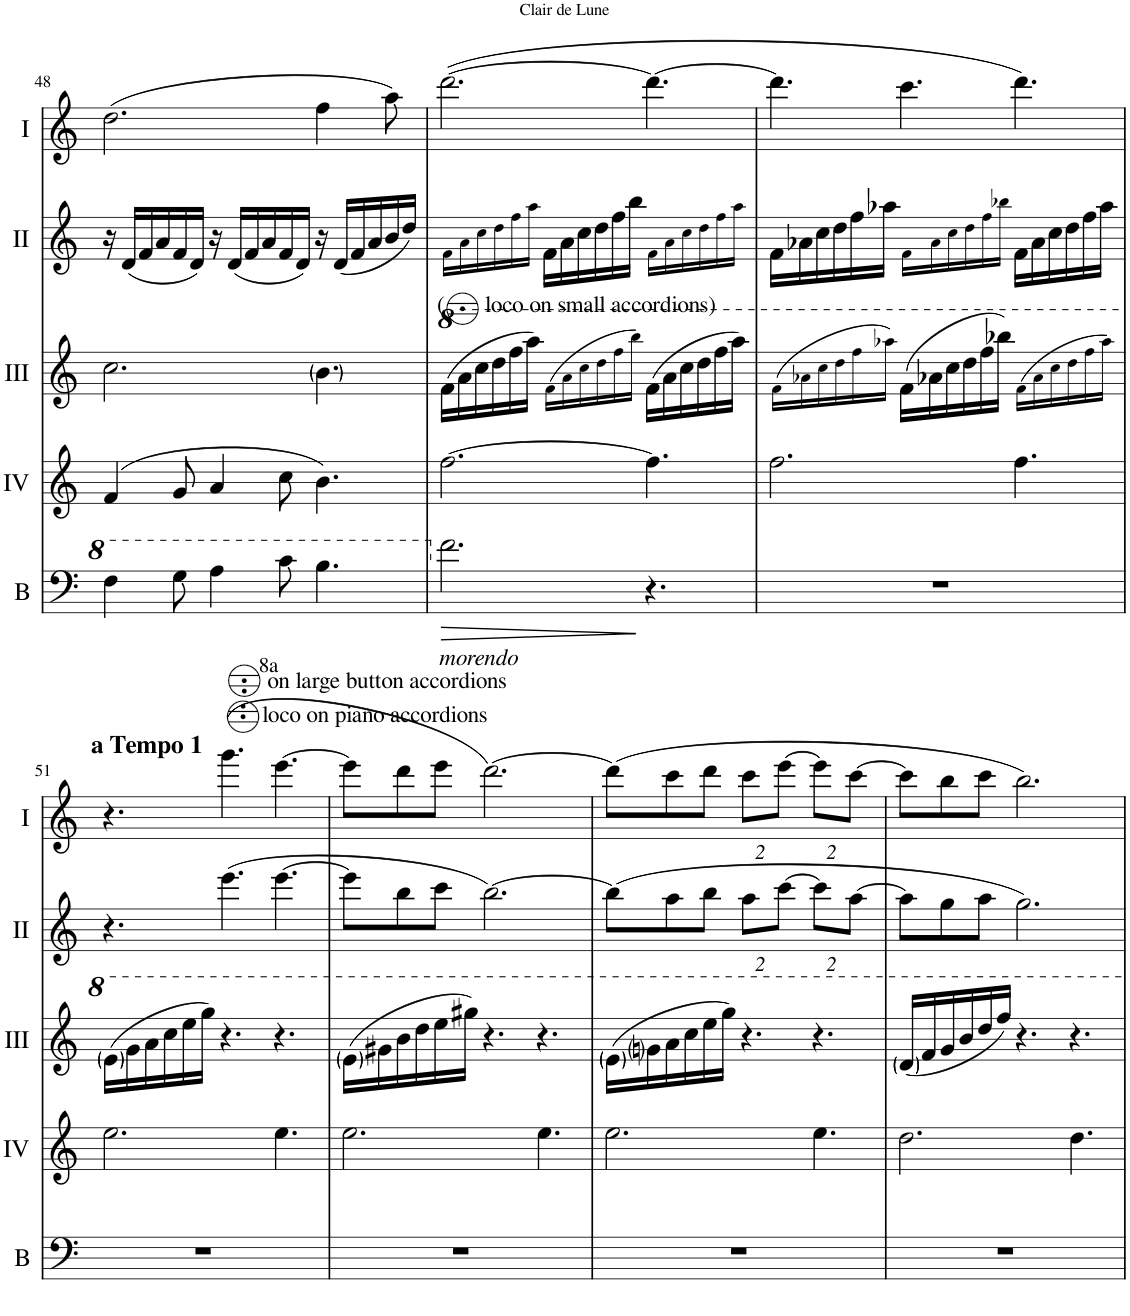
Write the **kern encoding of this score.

**kern	**dynam	**kern	**kern	**kern	**kern
*part5	*part5	*part4	*part3	*part2	*part1
*staff5	*staff5	*staff4	*staff3	*staff2	*staff1
*I"Bass	*	*I"Acc. 4	*I"Acc. 3	*I"Acc. 2	*I"Acc. 1
*I'B	*	*	*	*	*
!!LO:PB:g=z
*clefF4	*	*clefG2	*clefG2	*clefG2	*clefG2
*Trd7c12	*	*Trd7c12	*Trd7c12	*	*
*k[]	*	*k[]	*k[]	*k[]	*k[]
*M9/8	*	*M9/8	*M9/8	*M9/8	*M9/8
=48	=48	=48	=48	=48	=48
4f\	.	(4f/	2.cc\	16r	(2.dd\
.	.	.	.	(16d/LL	.
.	.	.	.	16f/	.
.	.	.	.	16a/	.
8g\	.	8g/	.	16f/	.
.	.	.	.	16d/JJ)	.
4a\	.	4a/	.	16r	.
.	.	.	.	(16d/LL	.
.	.	.	.	16f/	.
.	.	.	.	16a/	.
8cc\	.	8cc\	.	16f/	.
.	.	.	.	16d/JJ)	.
4.b\	.	4.b\)	4.b\	16r	4ff\
.	.	.	.	(16d/LL	.
.	.	.	.	16f/	.
.	.	.	.	16a/	.
.	.	.	.	16b/	8aa\)
.	.	.	.	16dd/JJ)	.
=49	=49	=49	=49	=49	=49
!	!	!	!LO:TX:a:t=(       loco on small accordions)	!	!
!LO:TX:b:i:t=morendo	!	!	!	!	!
!	!LO:HP:b	!	!	!	!
2.f\	>	[2.ff\	(16ff\LL	16f\LL	([2.ddd\
.	.	.	16aa\	16a\	.
.	.	.	16ccc\	16cc\	.
.	.	.	16ddd\	16dd\	.
.	.	.	16fff\	16ff\	.
.	.	.	16aaa\JJ)	16aa\JJ	.
.	.	.	(16ff\LL	16f\LL	.
.	.	.	16aa\	16a\	.
.	.	.	16ccc\	16cc\	.
.	.	.	16ddd\	16dd\	.
.	.	.	16fff\	16ff\	.
.	.	.	16bbb\JJ)	16bb\JJ	.
4.r	]	4.ff\]	(16ff\LL	16f\LL	4.ddd\_
.	.	.	16aa\	16a\	.
.	.	.	16ccc\	16cc\	.
.	.	.	16ddd\	16dd\	.
.	.	.	16fff\	16ff\	.
.	.	.	16aaa\JJ)	16aa\JJ	.
=50	=50	=50	=50	=50	=50
8%9r	.	2.ff\	(16ff\LL	16f\LL	4.ddd\]
.	.	.	16aa-X\	16a-X\	.
.	.	.	16ccc\	16cc\	.
.	.	.	16ddd\	16dd\	.
.	.	.	16fff\	16ff\	.
.	.	.	16aaa-X\JJ)	16aa-X\JJ	.
.	.	.	(16ff\LL	16f\LL	4.ccc\
.	.	.	16aa-X\	16a-\	.
.	.	.	16ccc\	16cc\	.
.	.	.	16ddd\	16dd\	.
.	.	.	16fff\	16ff\	.
.	.	.	16bbb-X\JJ)	16bb-X\JJ	.
.	.	4.ff\	(16ff\LL	16f\LL	4.ddd\)
.	.	.	16aa-\	16a-\	.
.	.	.	16ccc\	16cc\	.
.	.	.	16ddd\	16dd\	.
.	.	.	16fff\	16ff\	.
.	.	.	16aaa-\JJ)	16aa-\JJ	.
!!LO:LB:g=z
=51	=51	=51	=51	=51	=51
!	!	!	!	!	!LO:TX:a:B:t=a Tempo 1
8%9r	.	2.ee\	(16ee\LL	4.r	4.r
.	.	.	16gg\	.	.
.	.	.	16aa\	.	.
.	.	.	16ccc\	.	.
.	.	.	16eee\	.	.
.	.	.	16ggg\JJ)	.	.
!	!	!	!	!	!LO:TX:a:t=8a
!	!	!	!	!	!LO:TX:a:t=loco on piano accordions
!	!	!	!	!	!LO:TX:a:t=on large button accordions
.	.	.	4.r	(4.eee\	(4.ggg\
.	.	4.ee\	4.r	[4.eee\	[4.eee\
=52	=52	=52	=52	=52	=52
8%9r	.	2.ee\	(16ee\LL	8eee\L]	8eee\L]
.	.	.	16gg#X\	.	.
.	.	.	16bb\	8bb\	8ddd\
.	.	.	16ddd\	.	.
.	.	.	16eee\	8ccc\J	8eee\J
.	.	.	16ggg#X\JJ)	.	.
.	.	.	4.r	[2.bb\)	[2.ddd\)
.	.	4.ee\	4.r	.	.
=53	=53	=53	=53	=53	=53
8%9r	.	2.ee\	(16ee\LL	(8bb\L]	(8ddd\L]
.	.	.	16ggni\	.	.
.	.	.	16aa\	8aa\	8ccc\
.	.	.	16ccc\	.	.
.	.	.	16eee\	8bb\J	8ddd\J
.	.	.	16ggg\JJ)	.	.
.	.	.	4.r	16%3aa\L	16%3ccc\L
.	.	.	.	[4.ccc\	[4.eee\
.	.	4.ee\	4.r	.	.
.	.	.	.	[16%3aa\J	[16%3ccc\J
=54	=54	=54	=54	=54	=54
8%9r	.	2.dd\	(16dd/LL	8aa\L]	8ccc\L]
.	.	.	16ff/	.	.
.	.	.	16gg/	8gg\	8bb\
.	.	.	16bb/	.	.
.	.	.	16ddd/	8aa\J	8ccc\J
.	.	.	16fff/JJ)	.	.
.	.	.	4.r	2.gg\)	2.bb\)
.	.	4.dd\	4.r	.	.
=	=	=	=	=	=
*-	*-	*-	*-	*-	*-
